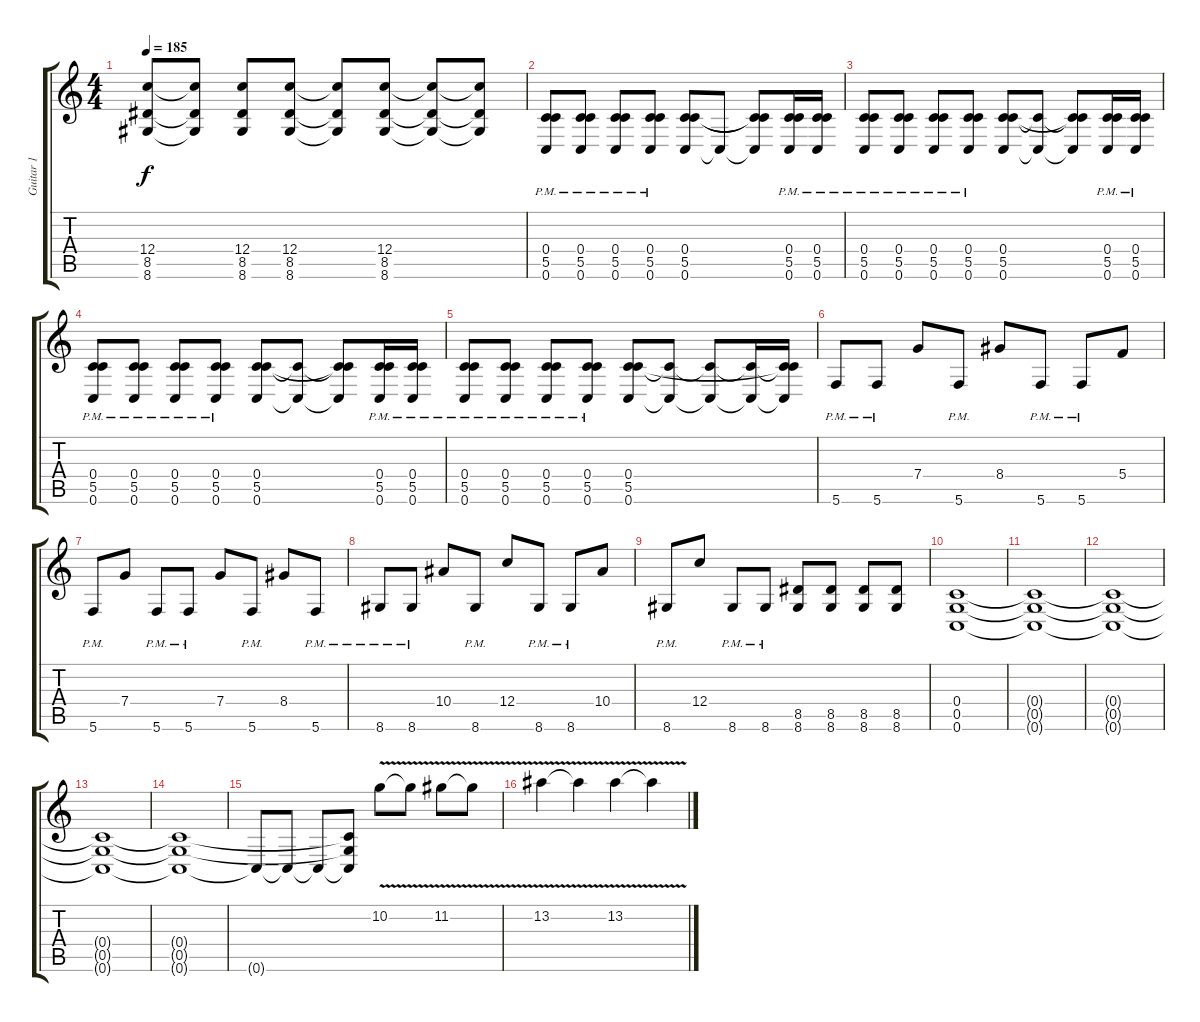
\track ("Guitar 1" "Guitar 1") {instrument electricguitarclean}
\staff {score tabs}
\tuning (D4 A3 F3 C3 G2 C2) {hide}
\ts (4 4)
\tempo 185
\clef g2
\ks c
(12.4 8.5 8.6).8{dy f} (12.4{t} 8.5{t} 8.6{t}).8 (12.4 8.5 8.6).8 (12.4 8.5 8.6).8 (12.4{t} 8.5{t} 8.6{t}).8 (12.4 8.5 8.6).8 (12.4{t} 8.5{t} 8.6{t}).8 (12.4{t} 8.5{t} 8.6{t}).8 |
(0.4 5.5{pm} 0.6{pm}).8{instrument distortionguitar} (0.4 5.5{pm} 0.6{pm}).8 (0.4 5.5{pm} 0.6{pm}).8 (0.4 5.5{pm} 0.6{pm}).8 (0.4 5.5 0.6).8 0.6{t}.8 (0.4{t} 5.5{t} 0.6{t}).8 (0.4 5.5{pm} 0.6{pm}).16 (0.4 5.5{pm} 0.6{pm}).16 |
(0.4 5.5{pm} 0.6{pm}).8 (0.4 5.5{pm} 0.6{pm}).8 (0.4 5.5{pm} 0.6{pm}).8 (0.4 5.5{pm} 0.6{pm}).8 (0.4 5.5 0.6).8 (5.5{t} 0.6{t}).8 (0.4{t} 5.5{t} 0.6{t}).8 (0.4 5.5{pm} 0.6{pm}).16 (0.4 5.5{pm} 0.6{pm}).16 |
(0.4 5.5{pm} 0.6{pm}).8 (0.4 5.5{pm} 0.6{pm}).8 (0.4 5.5{pm} 0.6{pm}).8 (0.4 5.5{pm} 0.6{pm}).8 (0.4 5.5 0.6).8 (5.5{t} 0.6{t}).8 (0.4{t} 5.5{t} 0.6{t}).8 (0.4 5.5{pm} 0.6{pm}).16 (0.4 5.5{pm} 0.6{pm}).16 |
(0.4 5.5{pm} 0.6{pm}).8 (0.4 5.5{pm} 0.6{pm}).8 (0.4 5.5{pm} 0.6{pm}).8 (0.4 5.5{pm} 0.6{pm}).8 (0.4 5.5 0.6).8 (5.5{t} 0.6{t}).8 (5.5{t} 0.6{t}).8 (5.5{t} 0.6{t}).16 (0.4{t} 5.5{t} 0.6{t}).16 |
5.6{pm}.8 5.6{pm}.8 7.4.8 5.6{pm}.8 8.4.8 5.6{pm}.8 5.6{pm}.8 5.4.8 |
5.6{pm}.8 7.4.8 5.6{pm}.8 5.6{pm}.8 7.4.8 5.6{pm}.8 8.4.8 5.6{pm}.8 |
8.6{pm}.8 8.6{pm}.8 10.4.8 8.6{pm}.8 12.4.8 8.6{pm}.8 8.6{pm}.8 10.4.8 |
8.6{pm}.8 12.4.8 8.6{pm}.8 8.6{pm}.8 (8.5 8.6).8 (8.5 8.6).8 (8.5 8.6).8 (8.5 8.6).8 |
(0.4 0.5 0.6).1 |
(0.4{t} 0.5{t} 0.6{t}).1 |
(0.4{t} 0.5{t} 0.6{t}).1 |
(0.4{t} 0.5{t} 0.6{t}).1 |
(0.4{t} 0.5{t} 0.6{t}).1 |
0.6{t}.8{instrument electricguitarclean} 0.6{t}.8 0.6{t}.8 (0.4{t} 0.5{t} 0.6{t}).8 10.2{v}.8 10.2{t}.8 11.2{v}.8 11.2{t}.8 |
13.2{v}.4 13.2{t}.4 13.2{v}.4 13.2{t}.4
